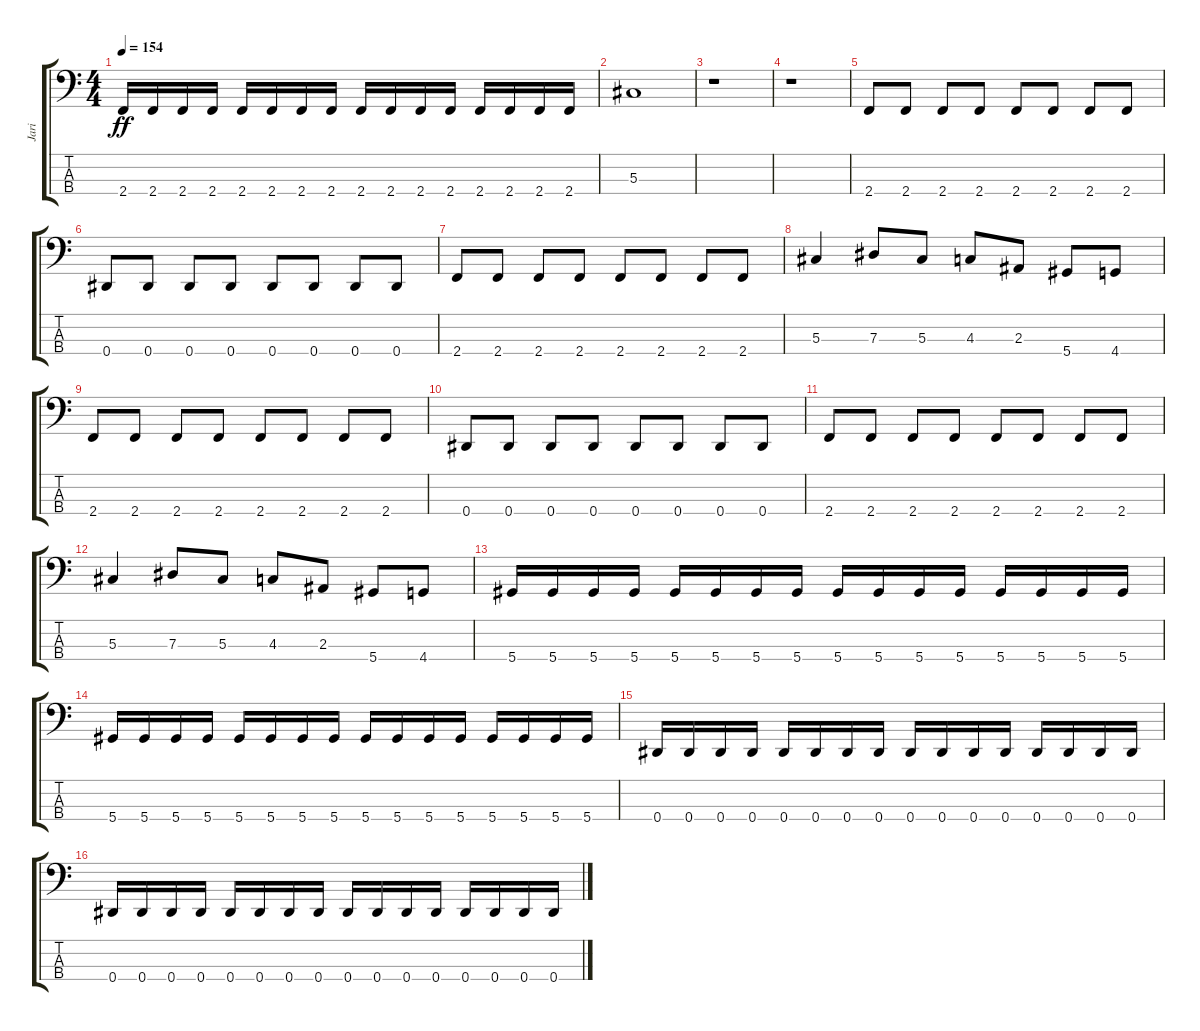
\track ("Jari" "Jari") {instrument electricbassfinger}
\staff {score tabs}
\tuning (Gb2 Db2 Ab1 Eb1) {hide}
\ts (4 4)
\tempo 154
\clef f4
\ks c
2.4.16{dy ff} 2.4.16 2.4.16 2.4.16 2.4.16 2.4.16 2.4.16 2.4.16 2.4.16 2.4.16 2.4.16 2.4.16 2.4.16 2.4.16 2.4.16 2.4.16 |
5.3.1 |
r.1 |
r.1 |
2.4.8 2.4.8 2.4.8 2.4.8 2.4.8 2.4.8 2.4.8 2.4.8 |
0.4.8 0.4.8 0.4.8 0.4.8 0.4.8 0.4.8 0.4.8 0.4.8 |
2.4.8 2.4.8 2.4.8 2.4.8 2.4.8 2.4.8 2.4.8 2.4.8 |
5.3.4 7.3.8 5.3.8 4.3.8 2.3.8 5.4.8 4.4.8 |
2.4.8 2.4.8 2.4.8 2.4.8 2.4.8 2.4.8 2.4.8 2.4.8 |
0.4.8 0.4.8 0.4.8 0.4.8 0.4.8 0.4.8 0.4.8 0.4.8 |
2.4.8 2.4.8 2.4.8 2.4.8 2.4.8 2.4.8 2.4.8 2.4.8 |
5.3.4 7.3.8 5.3.8 4.3.8 2.3.8 5.4.8 4.4.8 |
5.4.16 5.4.16 5.4.16 5.4.16 5.4.16 5.4.16 5.4.16 5.4.16 5.4.16 5.4.16 5.4.16 5.4.16 5.4.16 5.4.16 5.4.16 5.4.16 |
5.4.16 5.4.16 5.4.16 5.4.16 5.4.16 5.4.16 5.4.16 5.4.16 5.4.16 5.4.16 5.4.16 5.4.16 5.4.16 5.4.16 5.4.16 5.4.16 |
0.4.16 0.4.16 0.4.16 0.4.16 0.4.16 0.4.16 0.4.16 0.4.16 0.4.16 0.4.16 0.4.16 0.4.16 0.4.16 0.4.16 0.4.16 0.4.16 |
0.4.16 0.4.16 0.4.16 0.4.16 0.4.16 0.4.16 0.4.16 0.4.16 0.4.16 0.4.16 0.4.16 0.4.16 0.4.16 0.4.16 0.4.16 0.4.16
